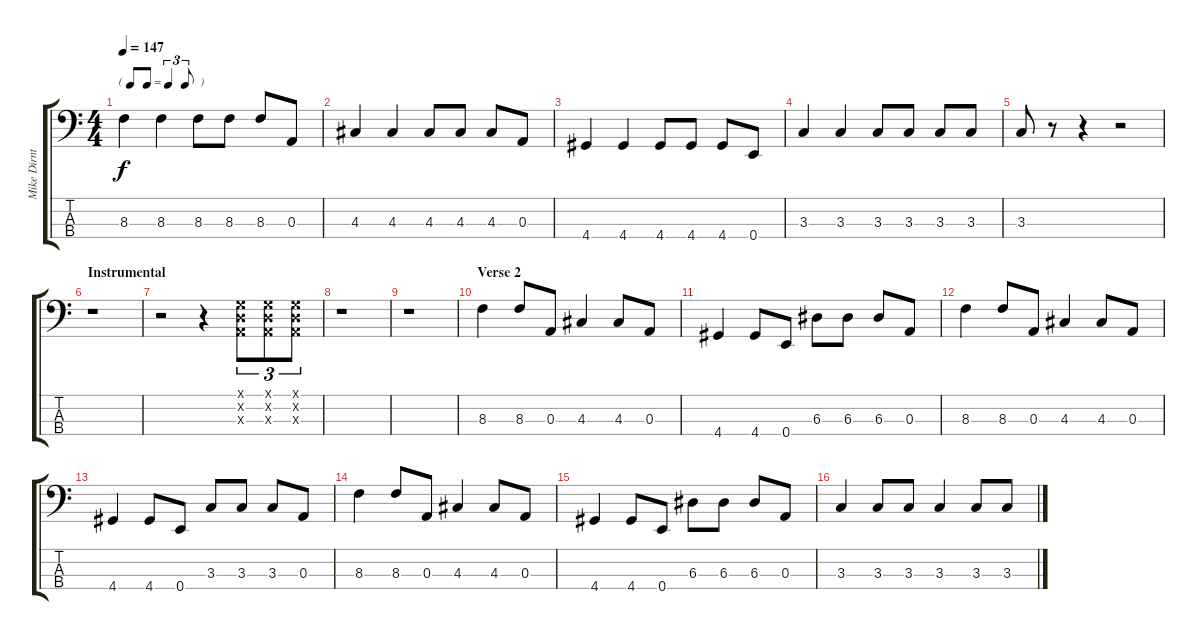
\track ("Mike Dirnt" "Mike Dirnt") {instrument electricbasspick}
\staff {score tabs}
\tuning (G2 D2 A1 E1) {hide}
\ts (4 4)
\tf triplet8th
\tempo 147
\clef f4
\ks c
8.3.4{dy f} 8.3.4 8.3.8 8.3.8 8.3.8 0.3.8 |
4.3.4 4.3.4 4.3.8 4.3.8 4.3.8 0.3.8 |
4.4.4 4.4.4 4.4.8 4.4.8 4.4.8 0.4.8 |
3.3.4 3.3.4 3.3.8 3.3.8 3.3.8 3.3.8 |
3.3.8 r.8 r.4 r.2 |
\section ("" "Instrumental")
r.1 |
r.2 r.4 (0.1{x} 0.2{x} 0.3{x}).8{tu (3 2)} (0.1{x} 0.2{x} 0.3{x}).8{tu (3 2)} (0.1{x} 0.2{x} 0.3{x}).8{tu (3 2)} |
r.1 |
r.1 |
\section ("" "Verse 2")
8.3.4 8.3.8 0.3.8 4.3.4 4.3.8 0.3.8 |
4.4.4 4.4.8 0.4.8 6.3.8 6.3.8 6.3.8 0.3.8 |
8.3.4 8.3.8 0.3.8 4.3.4 4.3.8 0.3.8 |
4.4.4 4.4.8 0.4.8 3.3.8 3.3.8 3.3.8 0.3.8 |
8.3.4 8.3.8 0.3.8 4.3.4 4.3.8 0.3.8 |
4.4.4 4.4.8 0.4.8 6.3.8 6.3.8 6.3.8 0.3.8 |
3.3.4 3.3.8 3.3.8 3.3.4 3.3.8 3.3.8
